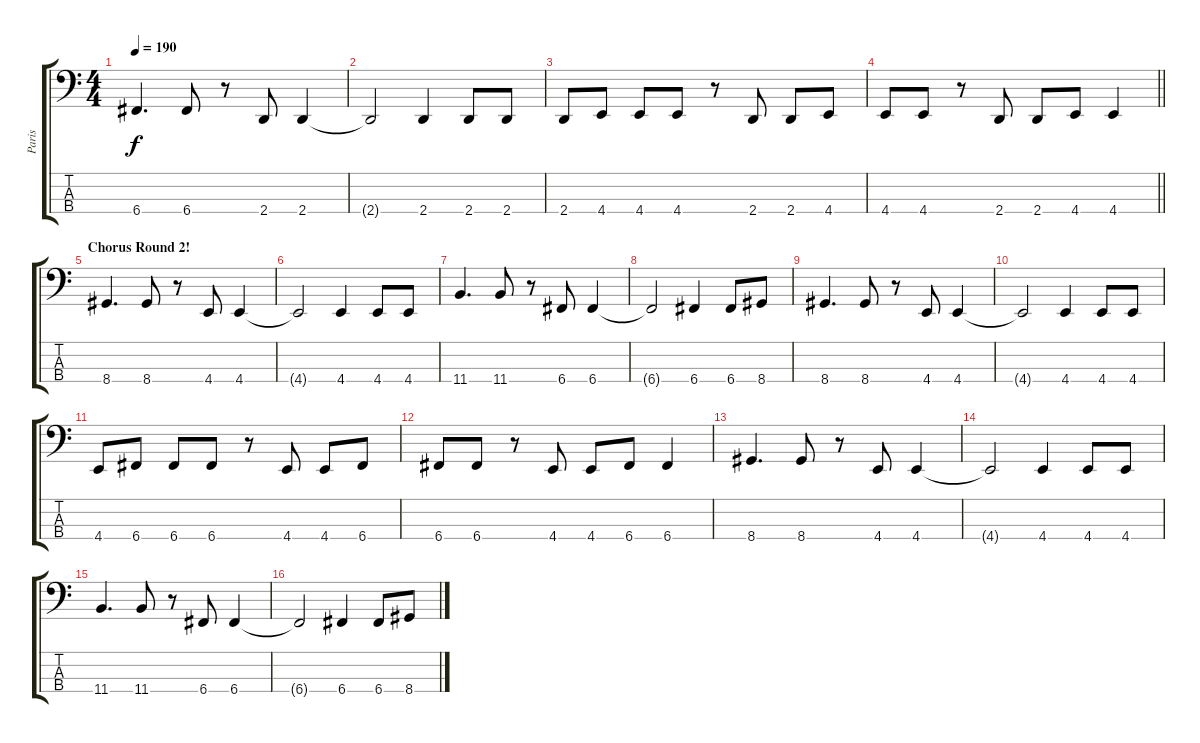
\track ("Paris" "Paris") {instrument electricbasspick}
\staff {score tabs}
\tuning (F2 C2 G1 C1) {hide}
\ts (4 4)
\tempo 190
\clef f4
\ks c
6.4.4{d dy f} 6.4.8 r.8 2.4.8 2.4.4 |
2.4{t}.2 2.4.4 2.4.8 2.4.8 |
2.4.8 4.4.8 4.4.8 4.4.8 r.8 2.4.8 2.4.8 4.4.8 |
\barLineRight lightlight
4.4.8 4.4.8 r.8 2.4.8 2.4.8 4.4.8 4.4.4 |
\section ("" "Chorus Round 2!")
8.4.4{d} 8.4.8 r.8 4.4.8 4.4.4 |
4.4{t}.2 4.4.4 4.4.8 4.4.8 |
11.4.4{d} 11.4.8 r.8 6.4.8 6.4.4 |
6.4{t}.2 6.4.4 6.4.8 8.4.8 |
8.4.4{d} 8.4.8 r.8 4.4.8 4.4.4 |
4.4{t}.2 4.4.4 4.4.8 4.4.8 |
4.4.8 6.4.8 6.4.8 6.4.8 r.8 4.4.8 4.4.8 6.4.8 |
6.4.8 6.4.8 r.8 4.4.8 4.4.8 6.4.8 6.4.4 |
8.4.4{d} 8.4.8 r.8 4.4.8 4.4.4 |
4.4{t}.2 4.4.4 4.4.8 4.4.8 |
11.4.4{d} 11.4.8 r.8 6.4.8 6.4.4 |
6.4{t}.2 6.4.4 6.4.8 8.4.8
